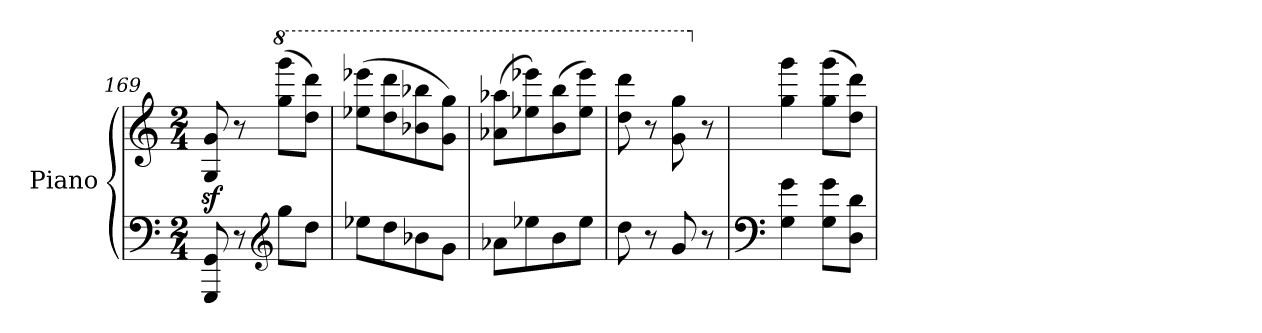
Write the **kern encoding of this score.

**kern	**kern
*part1	*part1
*staff2	*staff1
*I"Piano	*
*I'Pno.	*
*clefF4	*clefG2
*k[]	*k[]
*M2/4	*M2/4
=169	=169
8GGG/ 8GG/	8G/z< 8g/z<
8r	8r
*clefG2	*
*	*8va
8gg\L	(>8ggg\ 8gggg\L
8dd\J	8ddd\ 8dddd\J)
=170	=170
8ee-X\L	(>8eee-X\ 8eeee-X\L
8dd\	8ddd\ 8dddd\
8b-X\	8bb-X\ 8bbb-X\
8g\J	8gg\ 8ggg\J)
!!LO:LB:g=z
=171	=171
8a-X\L	(>8aa-X\ 8aaa-X\L
8ee-X\	8eee-X\ 8eeee-X\)
8b\	(>8bb\ 8bbb\
8ee-\J	8eee-\ 8eeee-\J)
=172	=172
8dd\	8ddd\ 8dddd\
8r	8r
8g/	8gg\ 8ggg\
*	*X8va
8r	8r
=173	=173
*clefF4	*
4G\ 4g\	4gg\ 4ggg\
8G\ 8g\L	(>8gg\ 8ggg\L
8D\ 8d\J	8dd\ 8ddd\J)
=	=
*-	*-
